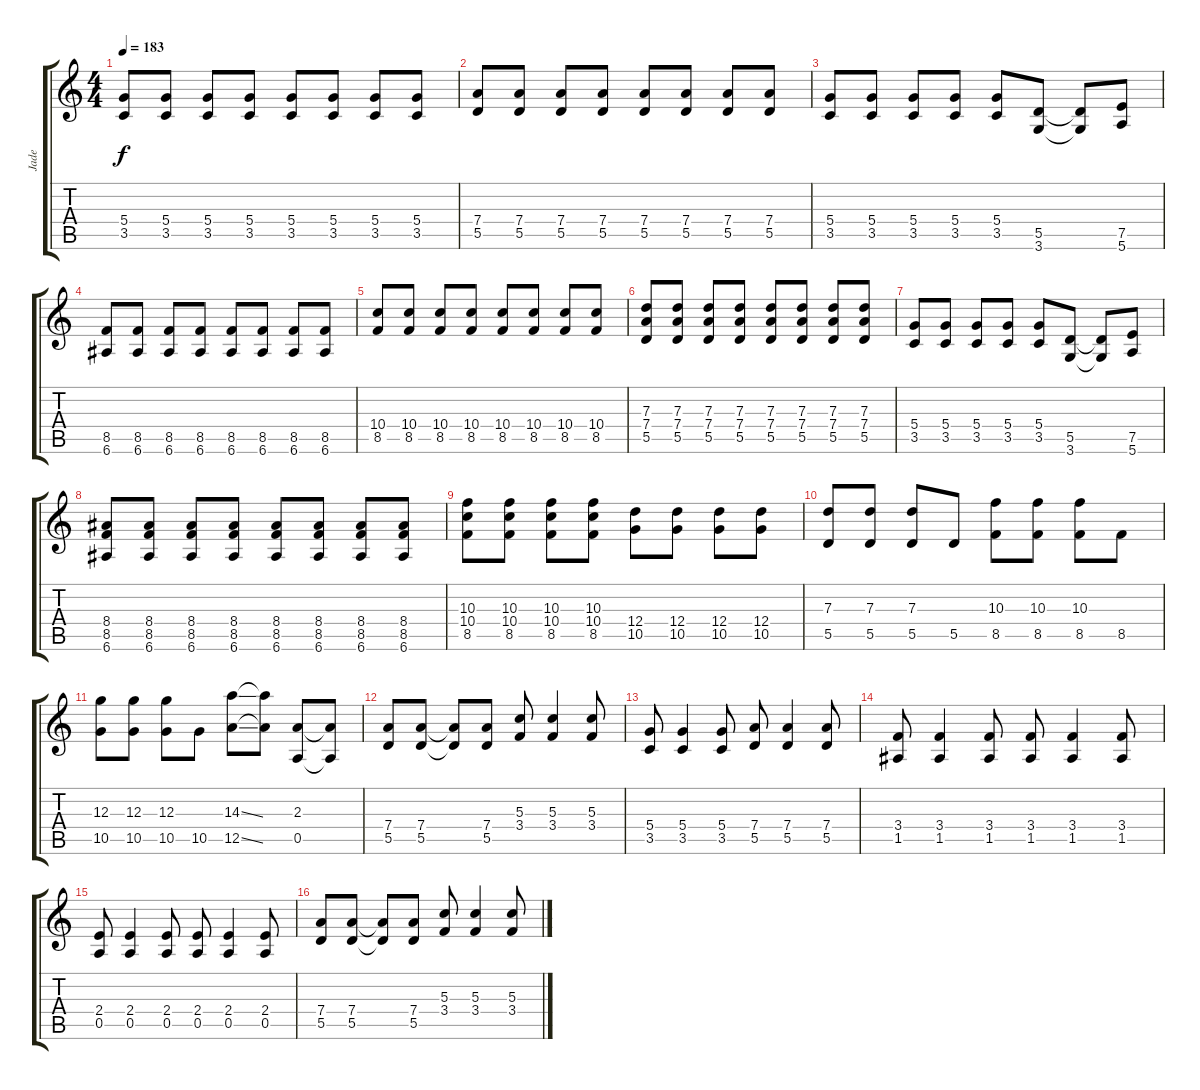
\track ("Jade" "Jade") {instrument distortionguitar}
\staff {score tabs}
\tuning (E4 B3 G3 D3 A2 E2) {hide}
\ts (4 4)
\tempo 183
\clef g2
\ks c
(5.4 3.5).8{dy f} (5.4 3.5).8 (5.4 3.5).8 (5.4 3.5).8 (5.4 3.5).8 (5.4 3.5).8 (5.4 3.5).8 (5.4 3.5).8 |
(7.4 5.5).8{volume 13} (7.4 5.5).8 (7.4 5.5).8 (7.4 5.5).8 (7.4 5.5).8 (7.4 5.5).8 (7.4 5.5).8 (7.4 5.5).8 |
(5.4 3.5).8 (5.4 3.5).8 (5.4 3.5).8 (5.4 3.5).8 (5.4 3.5).8 (5.5 3.6).8 (5.5{t} 3.6{t}).8 (7.5 5.6).8 |
(8.5 6.6).8 (8.5 6.6).8 (8.5 6.6).8 (8.5 6.6).8 (8.5 6.6).8 (8.5 6.6).8 (8.5 6.6).8 (8.5 6.6).8 |
(10.4 8.5).8 (10.4 8.5).8 (10.4 8.5).8 (10.4 8.5).8 (10.4 8.5).8 (10.4 8.5).8 (10.4 8.5).8 (10.4 8.5).8 |
(7.3 7.4 5.5).8 (7.3 7.4 5.5).8 (7.3 7.4 5.5).8 (7.3 7.4 5.5).8 (7.3 7.4 5.5).8 (7.3 7.4 5.5).8 (7.3 7.4 5.5).8 (7.3 7.4 5.5).8 |
(5.4 3.5).8 (5.4 3.5).8 (5.4 3.5).8 (5.4 3.5).8 (5.4 3.5).8 (5.5 3.6).8 (5.5{t} 3.6{t}).8 (7.5 5.6).8 |
(8.4 8.5 6.6).8 (8.4 8.5 6.6).8 (8.4 8.5 6.6).8 (8.4 8.5 6.6).8 (8.4 8.5 6.6).8 (8.4 8.5 6.6).8 (8.4 8.5 6.6).8 (8.4 8.5 6.6).8 |
(10.3 10.4 8.5).8 (10.3 10.4 8.5).8 (10.3 10.4 8.5).8 (10.3 10.4 8.5).8 (12.4 10.5).8 (12.4 10.5).8 (12.4 10.5).8 (12.4 10.5).8 |
(7.3 5.5).8 (7.3 5.5).8 (7.3 5.5).8 5.5.8 (10.3 8.5).8 (10.3 8.5).8 (10.3 8.5).8 8.5.8 |
(12.3 10.5).8 (12.3 10.5).8 (12.3 10.5).8 10.5.8 (14.3{ss} 12.5{ss}).8 (14.3{t} 12.5{t}).8 (2.3 0.5).8 (2.3{t} 0.5{t}).8 |
(7.4 5.5).8 (7.4 5.5).8 (7.4{t} 5.5{t}).8 (7.4 5.5).8 (5.3 3.4).8 (5.3 3.4).4 (5.3 3.4).8 |
(5.4 3.5).8 (5.4 3.5).4 (5.4 3.5).8 (7.4 5.5).8 (7.4 5.5).4 (7.4 5.5).8 |
(3.4 1.5).8 (3.4 1.5).4 (3.4 1.5).8 (3.4 1.5).8 (3.4 1.5).4 (3.4 1.5).8 |
(2.4 0.5).8 (2.4 0.5).4 (2.4 0.5).8 (2.4 0.5).8 (2.4 0.5).4 (2.4 0.5).8 |
(7.4 5.5).8 (7.4 5.5).8 (7.4{t} 5.5{t}).8 (7.4 5.5).8 (5.3 3.4).8 (5.3 3.4).4 (5.3 3.4).8
